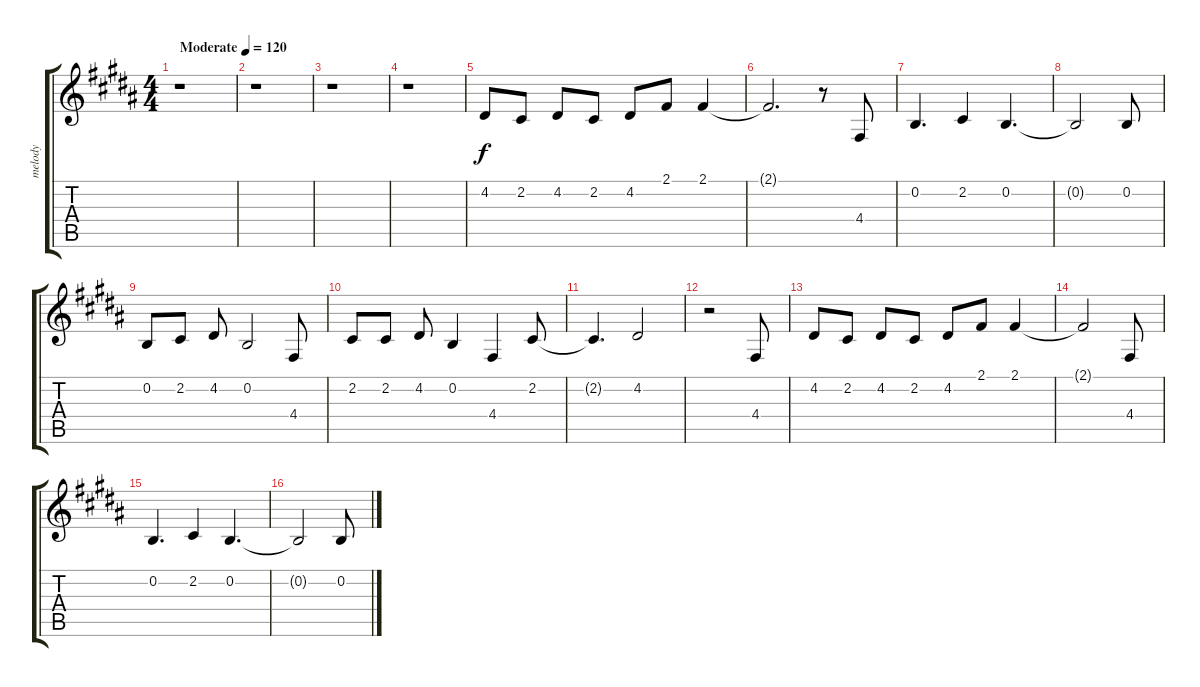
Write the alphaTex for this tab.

\track ("melody" "melody") {instrument flute}
\staff {score tabs}
\tuning (E4 B3 G3 D3 A2 E2) {hide}
\ts (4 4)
\tempo (120 "Moderate")
\clef g2
\ks b
r.1{dy f instrument flute} |
r.1 |
r.1 |
r.1 |
4.2.8 2.2.8 4.2.8 2.2.8 4.2.8 2.1.8 2.1.4 |
2.1{t}.2{d} r.8 4.4.8 |
0.2.4{d} 2.2.4 0.2.4{d} |
0.2{t}.2 0.2.8 |
0.2.8 2.2.8 4.2.8 0.2.2 4.4.8 |
2.2.8 2.2.8 4.2.8 0.2.4 4.4.4 2.2.8 |
2.2{t}.4{d} 4.2.2 |
r.2 4.4.8 |
4.2.8 2.2.8 4.2.8 2.2.8 4.2.8 2.1.8 2.1.4 |
2.1{t}.2 4.4.8 |
0.2.4{d} 2.2.4 0.2.4{d} |
0.2{t}.2 0.2.8
